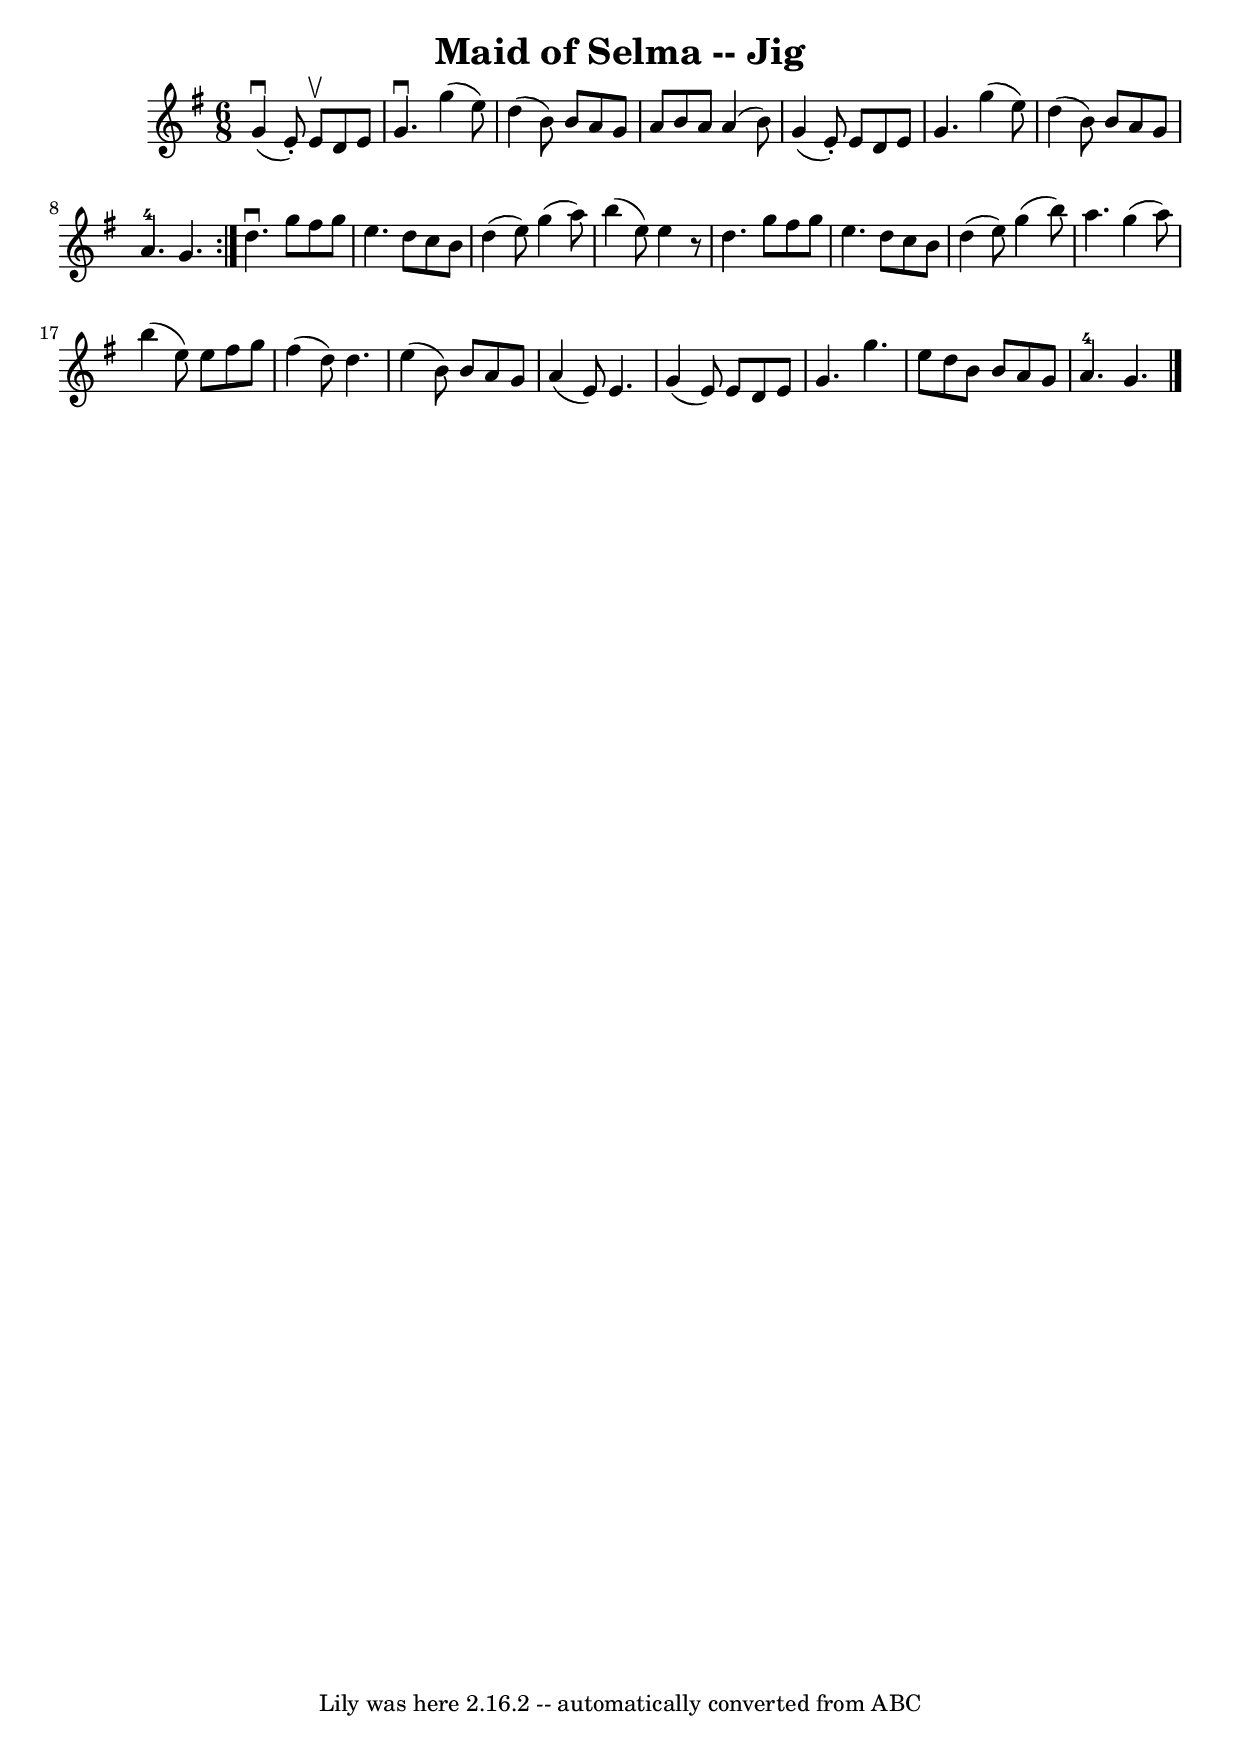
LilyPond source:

\version "2.7.40"
\include "Mammoth.ily"
\header {
	%% book = "Ryan's Mammoth Collection"
	crossRefNumber = "1"
	footnotes = ""
	origin = "SCOTCH"
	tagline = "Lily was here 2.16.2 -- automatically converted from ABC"
	title = "Maid of Selma -- Jig"
}
voicedefault =  {
\set Score.defaultBarType = "empty"

\repeat volta 2 {
\time 6/8 \key g \major g'4^\downbow(e'8 -.) e'8^\upbow d'8 e'8 
 |
 g'4.^\downbow g''4 (e''8) |
 d''4 (b'8)   
b'8 a'8 g'8  |
 a'8 b'8 a'8 a'4 (b'8) |
     
g'4 (e'8 -.) e'8 d'8 e'8  |
 g'4. g''4 (e''8) 
|
 d''4 (b'8) b'8 a'8 g'8  |
 a'4.-4 g'4.  } 
 d''4.^\downbow g''8 fis''8 g''8  |
 e''4. d''8 c''8  
 b'8  |
 d''4 (e''8) g''4 (a''8) |
 b''4 (
e''8) e''4    r8   |
 d''4. g''8 fis''8 g''8  |
  
 e''4. d''8 c''8 b'8  |
 d''4 (e''8) g''4 (b''8) 
|
 a''4. g''4 (a''8) |
 b''4 (e''8) e''8    
fis''8 g''8  |
 fis''4 (d''8) d''4.    |
 e''4 (
b'8) b'8 a'8 g'8  |
 a'4 (e'8) e'4.    |
     
g'4 (e'8) e'8 d'8 e'8  |
 g'4. g''4.  |
 e''8  
 d''8 b'8 b'8 a'8 g'8  |
 a'4.-4 g'4.    \bar "|."   
}

\score{
    <<

	\context Staff="default"
	{
	    \voicedefault 
	}

    >>
	\layout {
	}
	\midi {}
}
